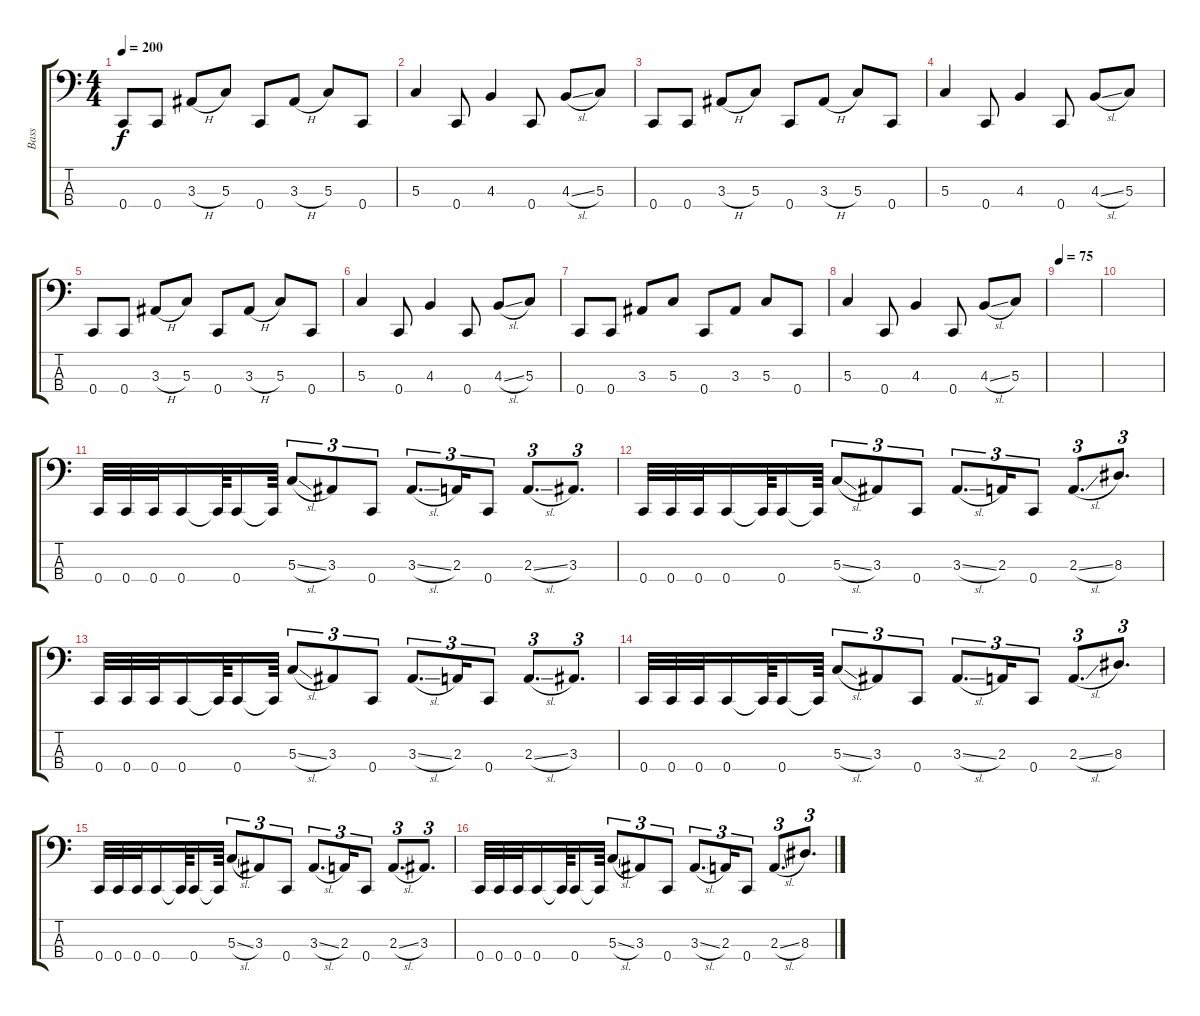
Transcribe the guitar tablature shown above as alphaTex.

\track ("Bass" "Bass") {instrument electricbassfinger}
\staff {score tabs}
\tuning (F2 C2 G1 C1) {hide}
\ts (4 4)
\tempo 200
\clef f4
\ks c
0.4.8{dy f} 0.4.8 3.3{h}.8 5.3.8 0.4.8 3.3{h}.8 5.3.8 0.4.8 |
5.3.4 0.4.8 4.3.4 0.4.8 4.3{sl}.8 5.3.8 |
0.4.8 0.4.8 3.3{h}.8 5.3.8 0.4.8 3.3{h}.8 5.3.8 0.4.8 |
5.3.4 0.4.8 4.3.4 0.4.8 4.3{sl}.8 5.3.8 |
0.4.8 0.4.8 3.3{h}.8 5.3.8 0.4.8 3.3{h}.8 5.3.8 0.4.8 |
5.3.4 0.4.8 4.3.4 0.4.8 4.3{sl}.8 5.3.8 |
0.4.8 0.4.8 3.3.8 5.3.8 0.4.8 3.3.8 5.3.8 0.4.8 |
5.3.4 0.4.8 4.3.4 0.4.8 4.3{sl}.8 5.3.8 |
\tempo 75
|
|
0.4.32 0.4.32 0.4.32 0.4.16 0.4{t}.64 0.4.16 0.4{t}.64 5.3{sl}.8{tu (3 2)} 3.3.8{tu (3 2)} 0.4.8{tu (3 2)} 3.3{sl}.8{d tu (3 2)} 2.3.16{tu (3 2)} 0.4.8{tu (3 2)} 2.3{sl}.8{d tu (3 2)} 3.3.8{d tu (3 2)} |
0.4.32 0.4.32 0.4.32 0.4.16 0.4{t}.64 0.4.16 0.4{t}.64 5.3{sl}.8{tu (3 2)} 3.3.8{tu (3 2)} 0.4.8{tu (3 2)} 3.3{sl}.8{d tu (3 2)} 2.3.16{tu (3 2)} 0.4.8{tu (3 2)} 2.3{sl}.8{d tu (3 2)} 8.3.8{d tu (3 2)} |
0.4.32 0.4.32 0.4.32 0.4.16 0.4{t}.64 0.4.16 0.4{t}.64 5.3{sl}.8{tu (3 2)} 3.3.8{tu (3 2)} 0.4.8{tu (3 2)} 3.3{sl}.8{d tu (3 2)} 2.3.16{tu (3 2)} 0.4.8{tu (3 2)} 2.3{sl}.8{d tu (3 2)} 3.3.8{d tu (3 2)} |
0.4.32 0.4.32 0.4.32 0.4.16 0.4{t}.64 0.4.16 0.4{t}.64 5.3{sl}.8{tu (3 2)} 3.3.8{tu (3 2)} 0.4.8{tu (3 2)} 3.3{sl}.8{d tu (3 2)} 2.3.16{tu (3 2)} 0.4.8{tu (3 2)} 2.3{sl}.8{d tu (3 2)} 8.3.8{d tu (3 2)} |
0.4.32 0.4.32 0.4.32 0.4.16 0.4{t}.64 0.4.16 0.4{t}.64 5.3{sl}.8{tu (3 2)} 3.3.8{tu (3 2)} 0.4.8{tu (3 2)} 3.3{sl}.8{d tu (3 2)} 2.3.16{tu (3 2)} 0.4.8{tu (3 2)} 2.3{sl}.8{d tu (3 2)} 3.3.8{d tu (3 2)} |
0.4.32 0.4.32 0.4.32 0.4.16 0.4{t}.64 0.4.16 0.4{t}.64 5.3{sl}.8{tu (3 2)} 3.3.8{tu (3 2)} 0.4.8{tu (3 2)} 3.3{sl}.8{d tu (3 2)} 2.3.16{tu (3 2)} 0.4.8{tu (3 2)} 2.3{sl}.8{d tu (3 2)} 8.3.8{d tu (3 2)}
